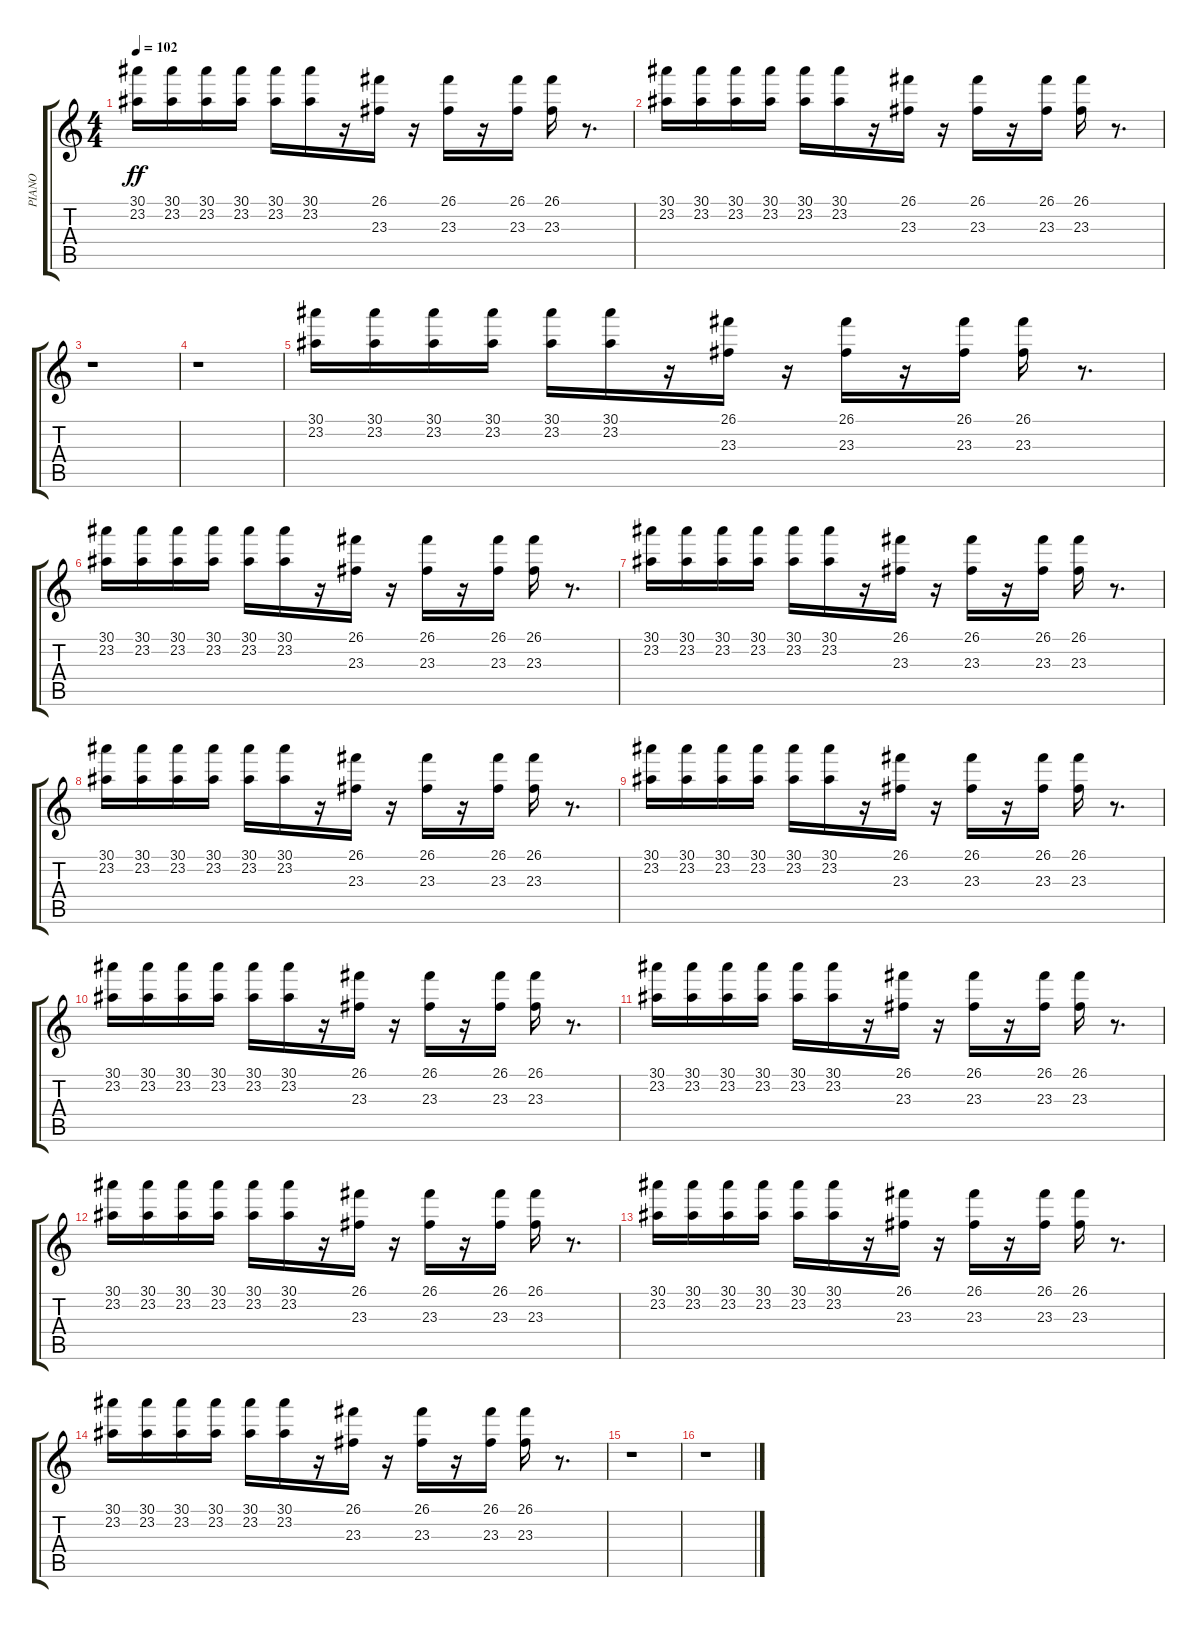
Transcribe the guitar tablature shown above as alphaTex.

\track ("PIANO" "PIANO") {instrument acousticgrandpiano}
\staff {score tabs}
\tuning (E4 B3 G3 D3 A2 E2) {hide}
\ts (4 4)
\tempo 102
\clef g2
\ks c
(30.1 23.2).16{dy ff} (30.1 23.2).16 (30.1 23.2).16 (30.1 23.2).16 (30.1 23.2).16 (30.1 23.2).16 r.16 (26.1 23.3).16 r.16 (26.1 23.3).16 r.16 (26.1 23.3).16 (26.1 23.3).16 r.8{d} |
(30.1 23.2).16 (30.1 23.2).16 (30.1 23.2).16 (30.1 23.2).16 (30.1 23.2).16 (30.1 23.2).16 r.16 (26.1 23.3).16 r.16 (26.1 23.3).16 r.16 (26.1 23.3).16 (26.1 23.3).16 r.8{d} |
r.1 |
r.1 |
(30.1 23.2).16 (30.1 23.2).16 (30.1 23.2).16 (30.1 23.2).16 (30.1 23.2).16 (30.1 23.2).16 r.16 (26.1 23.3).16 r.16 (26.1 23.3).16 r.16 (26.1 23.3).16 (26.1 23.3).16 r.8{d} |
(30.1 23.2).16 (30.1 23.2).16 (30.1 23.2).16 (30.1 23.2).16 (30.1 23.2).16 (30.1 23.2).16 r.16 (26.1 23.3).16 r.16 (26.1 23.3).16 r.16 (26.1 23.3).16 (26.1 23.3).16 r.8{d} |
(30.1 23.2).16 (30.1 23.2).16 (30.1 23.2).16 (30.1 23.2).16 (30.1 23.2).16 (30.1 23.2).16 r.16 (26.1 23.3).16 r.16 (26.1 23.3).16 r.16 (26.1 23.3).16 (26.1 23.3).16 r.8{d} |
(30.1 23.2).16 (30.1 23.2).16 (30.1 23.2).16 (30.1 23.2).16 (30.1 23.2).16 (30.1 23.2).16 r.16 (26.1 23.3).16 r.16 (26.1 23.3).16 r.16 (26.1 23.3).16 (26.1 23.3).16 r.8{d} |
(30.1 23.2).16 (30.1 23.2).16 (30.1 23.2).16 (30.1 23.2).16 (30.1 23.2).16 (30.1 23.2).16 r.16 (26.1 23.3).16 r.16 (26.1 23.3).16 r.16 (26.1 23.3).16 (26.1 23.3).16 r.8{d} |
(30.1 23.2).16 (30.1 23.2).16 (30.1 23.2).16 (30.1 23.2).16 (30.1 23.2).16 (30.1 23.2).16 r.16 (26.1 23.3).16 r.16 (26.1 23.3).16 r.16 (26.1 23.3).16 (26.1 23.3).16 r.8{d} |
(30.1 23.2).16 (30.1 23.2).16 (30.1 23.2).16 (30.1 23.2).16 (30.1 23.2).16 (30.1 23.2).16 r.16 (26.1 23.3).16 r.16 (26.1 23.3).16 r.16 (26.1 23.3).16 (26.1 23.3).16 r.8{d} |
(30.1 23.2).16 (30.1 23.2).16 (30.1 23.2).16 (30.1 23.2).16 (30.1 23.2).16 (30.1 23.2).16 r.16 (26.1 23.3).16 r.16 (26.1 23.3).16 r.16 (26.1 23.3).16 (26.1 23.3).16 r.8{d} |
(30.1 23.2).16 (30.1 23.2).16 (30.1 23.2).16 (30.1 23.2).16 (30.1 23.2).16 (30.1 23.2).16 r.16 (26.1 23.3).16 r.16 (26.1 23.3).16 r.16 (26.1 23.3).16 (26.1 23.3).16 r.8{d} |
(30.1 23.2).16 (30.1 23.2).16 (30.1 23.2).16 (30.1 23.2).16 (30.1 23.2).16 (30.1 23.2).16 r.16 (26.1 23.3).16 r.16 (26.1 23.3).16 r.16 (26.1 23.3).16 (26.1 23.3).16 r.8{d} |
r.1 |
r.1
